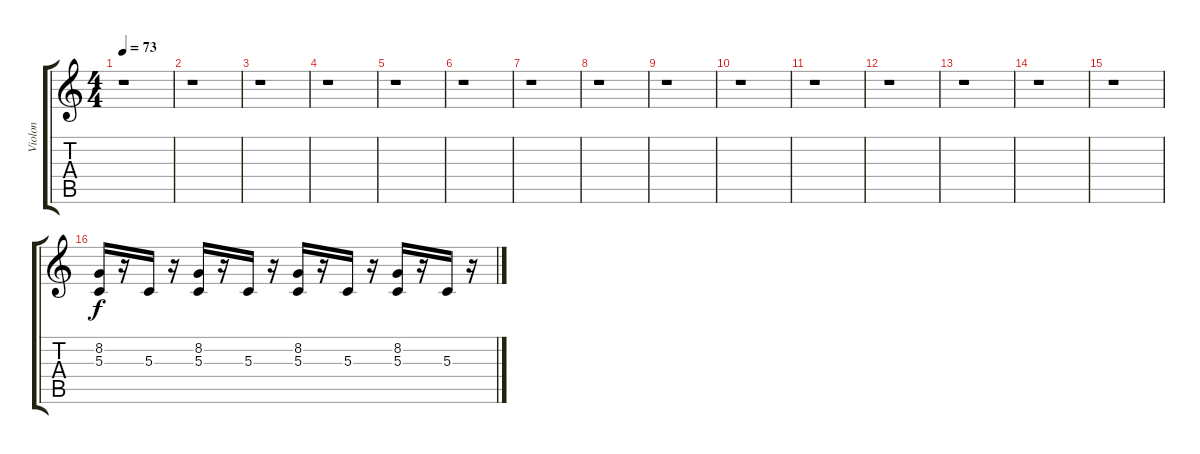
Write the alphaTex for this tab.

\track ("Violon" "Violon") {instrument stringensemble1}
\staff {score tabs}
\tuning (E4 B3 G3 D3 A2 E2) {hide}
\ts (4 4)
\tempo 73
\clef g2
\ks c
r.1{dy f} |
r.1 |
r.1 |
r.1 |
r.1 |
r.1 |
r.1 |
r.1 |
r.1 |
r.1 |
r.1 |
r.1 |
r.1 |
r.1 |
r.1 |
(8.2 5.3).16 r.16 5.3.16 r.16 (8.2 5.3).16 r.16 5.3.16 r.16 (8.2 5.3).16 r.16 5.3.16 r.16 (8.2 5.3).16 r.16 5.3.16 r.16
